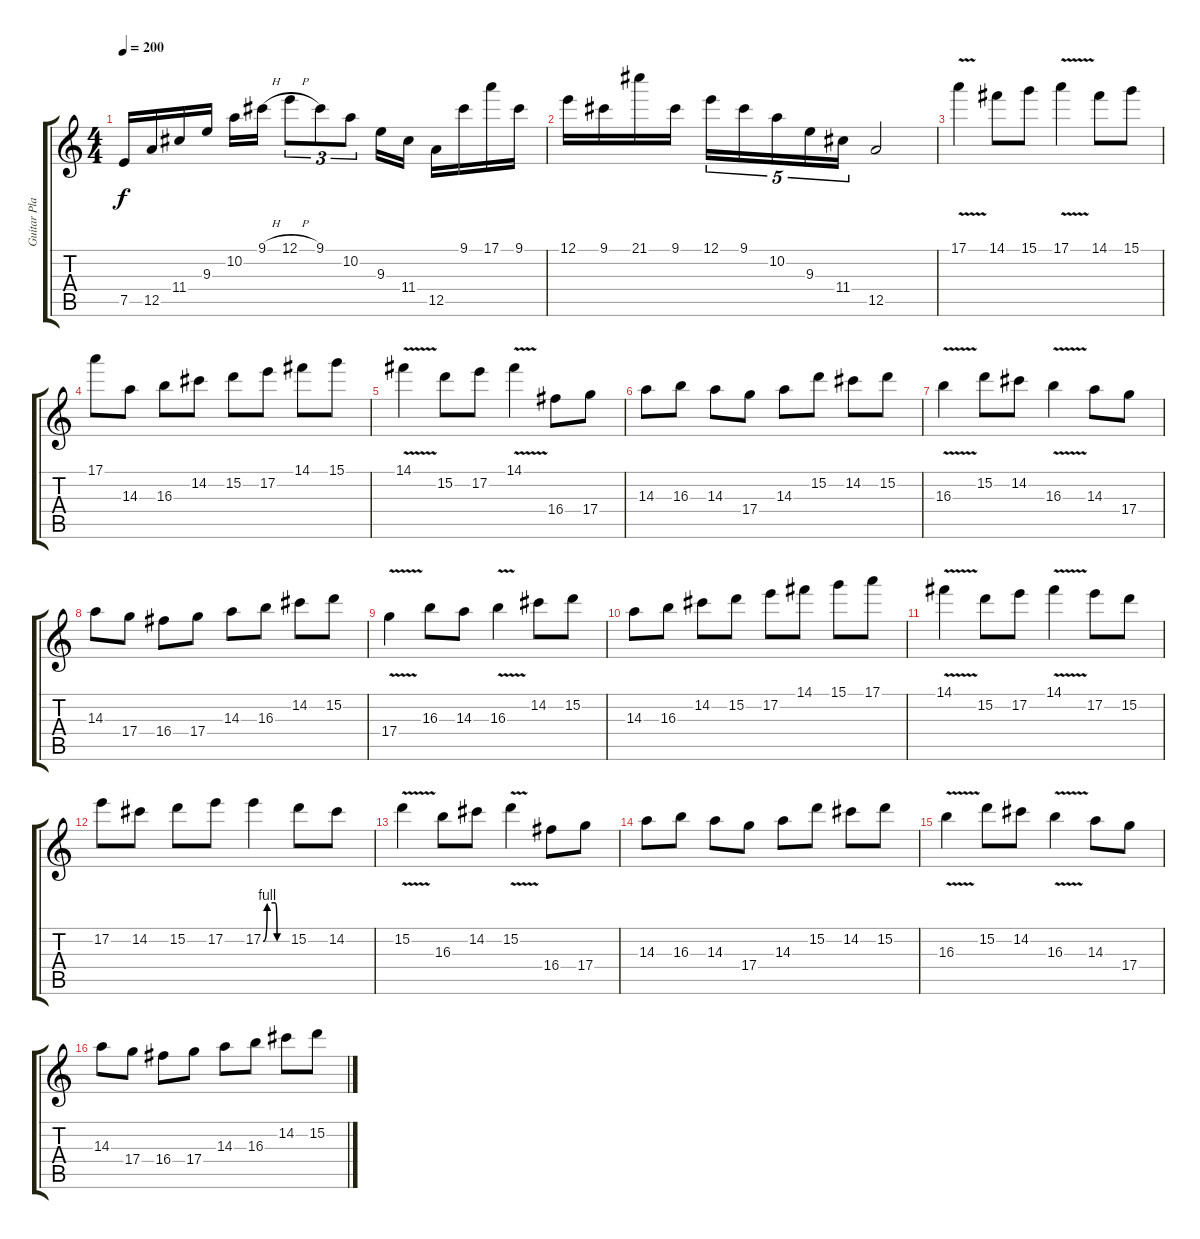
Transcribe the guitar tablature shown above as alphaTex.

\track ("Guitar Player" "Guitar Pla") {instrument distortionguitar}
\staff {score tabs}
\tuning (E4 B3 G3 D3 A2 E2) {hide}
\ts (4 4)
\tempo 200
\clef g2
\ks c
7.5.16{dy f} 12.5.16 11.4.16 9.3.16 10.2.16 9.1{h}.16 12.1{h}.8{tu (3 2)} 9.1.8{tu (3 2)} 10.2.8{tu (3 2)} 9.3.16 11.4.16 12.5.16 9.1.16 17.1.16 9.1.16 |
12.1.16 9.1.16 21.1.16 9.1.16 12.1.16{tu (5 4)} 9.1.16{tu (5 4)} 10.2.16{tu (5 4)} 9.3.16{tu (5 4)} 11.4.16{tu (5 4)} 12.5.2 |
17.1{v}.4 14.1.8 15.1.8 17.1{v}.4 14.1.8 15.1.8 |
17.1.8 14.3.8 16.3.8 14.2.8 15.2.8 17.2.8 14.1.8 15.1.8 |
14.1{v}.4 15.2.8 17.2.8 14.1{v}.4 16.4.8 17.4.8 |
14.3.8 16.3.8 14.3.8 17.4.8 14.3.8 15.2.8 14.2.8 15.2.8 |
16.3{v}.4 15.2.8 14.2.8 16.3{v}.4 14.3.8 17.4.8 |
14.3.8 17.4.8 16.4.8 17.4.8 14.3.8 16.3.8 14.2.8 15.2.8 |
17.4{v}.4 16.3.8 14.3.8 16.3{v}.4 14.2.8 15.2.8 |
14.3.8 16.3.8 14.2.8 15.2.8 17.2.8 14.1.8 15.1.8 17.1.8 |
14.1{v}.4 15.2.8 17.2.8 14.1{v}.4 17.2.8 15.2.8 |
17.2.8 14.2.8 15.2.8 17.2.8 17.2{be (custom 0 0 10 4 30 4 35 0 60 0)}.4 15.2.8 14.2.8 |
15.2{v}.4 16.3.8 14.2.8 15.2{v}.4 16.4.8 17.4.8 |
14.3.8 16.3.8 14.3.8 17.4.8 14.3.8 15.2.8 14.2.8 15.2.8 |
16.3{v}.4 15.2.8 14.2.8 16.3{v}.4 14.3.8 17.4.8 |
14.3.8 17.4.8 16.4.8 17.4.8 14.3.8 16.3.8 14.2.8 15.2.8
